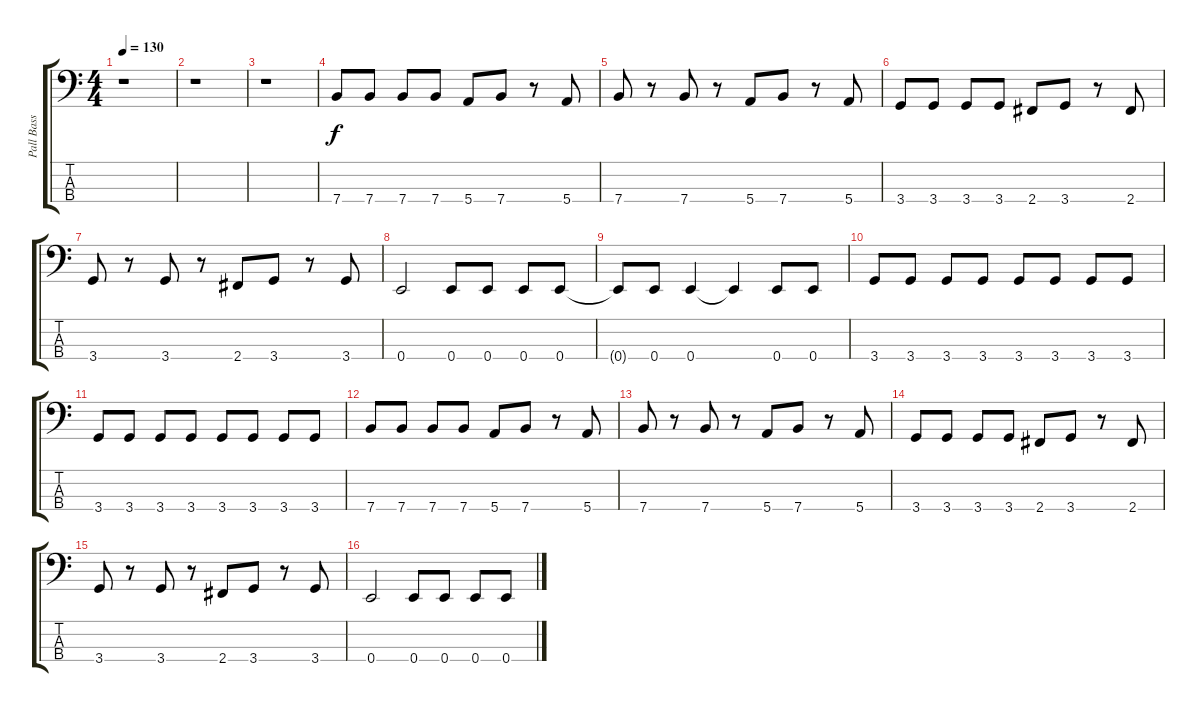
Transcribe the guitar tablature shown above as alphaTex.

\track ("Pall Bass" "Pall Bass") {instrument electricbassfinger}
\staff {score tabs}
\tuning (G2 D2 A1 E1) {hide}
\ts (4 4)
\tempo 130
\clef f4
\ks c
r.1{dy f} |
r.1 |
r.1 |
7.4.8 7.4.8 7.4.8 7.4.8 5.4.8 7.4.8 r.8 5.4.8 |
7.4.8 r.8 7.4.8 r.8 5.4.8 7.4.8 r.8 5.4.8 |
3.4.8 3.4.8 3.4.8 3.4.8 2.4.8 3.4.8 r.8 2.4.8 |
3.4.8 r.8 3.4.8 r.8 2.4.8 3.4.8 r.8 3.4.8 |
0.4.2 0.4.8 0.4.8 0.4.8 0.4.8 |
0.4{t}.8 0.4.8 0.4.4 0.4{t}.4 0.4.8 0.4.8 |
3.4.8 3.4.8 3.4.8 3.4.8 3.4.8 3.4.8 3.4.8 3.4.8 |
3.4.8 3.4.8 3.4.8 3.4.8 3.4.8 3.4.8 3.4.8 3.4.8 |
7.4.8 7.4.8 7.4.8 7.4.8 5.4.8 7.4.8 r.8 5.4.8 |
7.4.8 r.8 7.4.8 r.8 5.4.8 7.4.8 r.8 5.4.8 |
3.4.8 3.4.8 3.4.8 3.4.8 2.4.8 3.4.8 r.8 2.4.8 |
3.4.8 r.8 3.4.8 r.8 2.4.8 3.4.8 r.8 3.4.8 |
0.4.2 0.4.8 0.4.8 0.4.8 0.4.8
